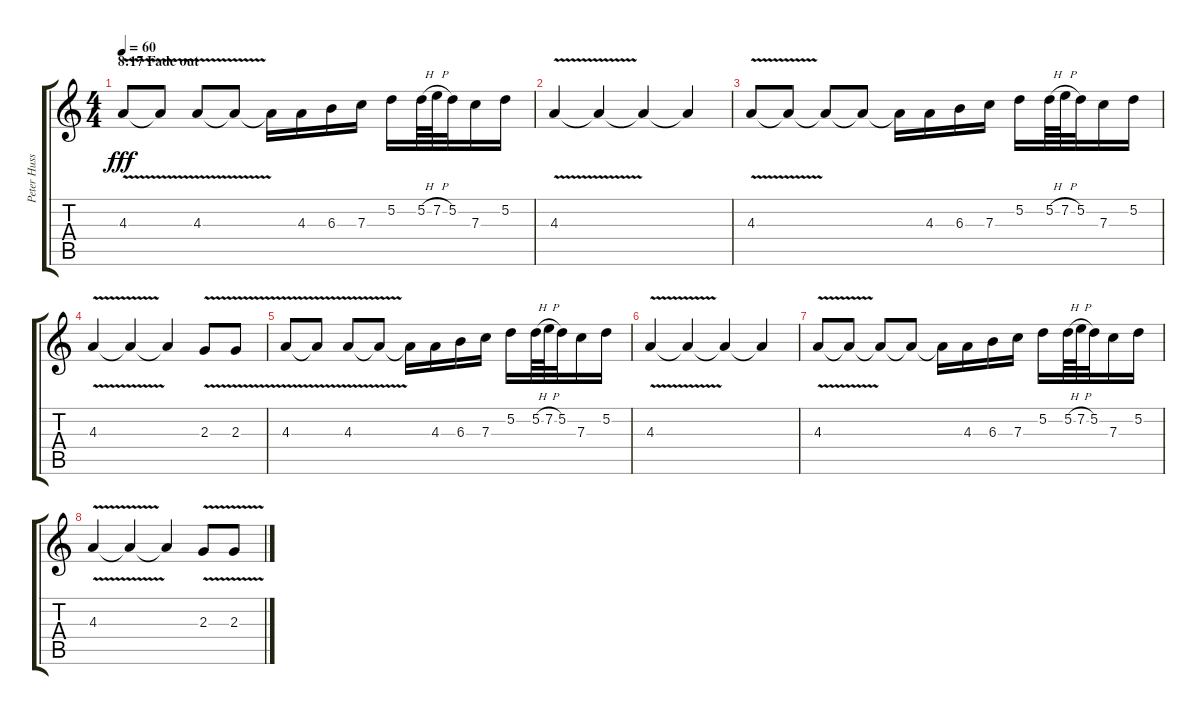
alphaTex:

\track ("Peter Huss/Andy LaRocque (Lead Guitar)" "Peter Huss") {instrument acousticguitarsteel}
\staff {score tabs}
\tuning (D4 A3 F3 C3 G2 D2) {hide}
\ts (4 4)
\section ("" "8:17 Fade out")
\tempo 60
\clef g2
\ks c
4.3{v}.8{dy fff volume 10} 4.3{t}.8 4.3{v}.8 4.3{t}.8 4.3{t}.16 4.3.16 6.3.16 7.3.16 5.2.16 5.2{h}.64 7.2{h}.64 5.2.32 7.3.16 5.2.16 |
4.3{v}.4 4.3{t}.4 4.3{t}.4 4.3{t}.4 |
4.3{v}.8 4.3{t}.8 4.3{t}.8 4.3{t}.8 4.3{t}.16 4.3.16 6.3.16 7.3.16 5.2.16 5.2{h}.64 7.2{h}.64 5.2.32 7.3.16 5.2.16 |
4.3{v}.4 4.3{t}.4 4.3{t}.4 2.3{v}.8 2.3{v}.8 |
4.3{v}.8 4.3{t}.8 4.3{v}.8 4.3{t}.8 4.3{t}.16 4.3.16 6.3.16 7.3.16 5.2.16 5.2{h}.64 7.2{h}.64 5.2.32 7.3.16 5.2.16 |
4.3{v}.4 4.3{t}.4 4.3{t}.4 4.3{t}.4 |
4.3{v}.8 4.3{t}.8 4.3{t}.8 4.3{t}.8 4.3{t}.16 4.3.16 6.3.16 7.3.16 5.2.16 5.2{h}.64 7.2{h}.64 5.2.32 7.3.16 5.2.16 |
4.3{v}.4 4.3{t}.4 4.3{t}.4 2.3{v}.8 2.3{v}.8
